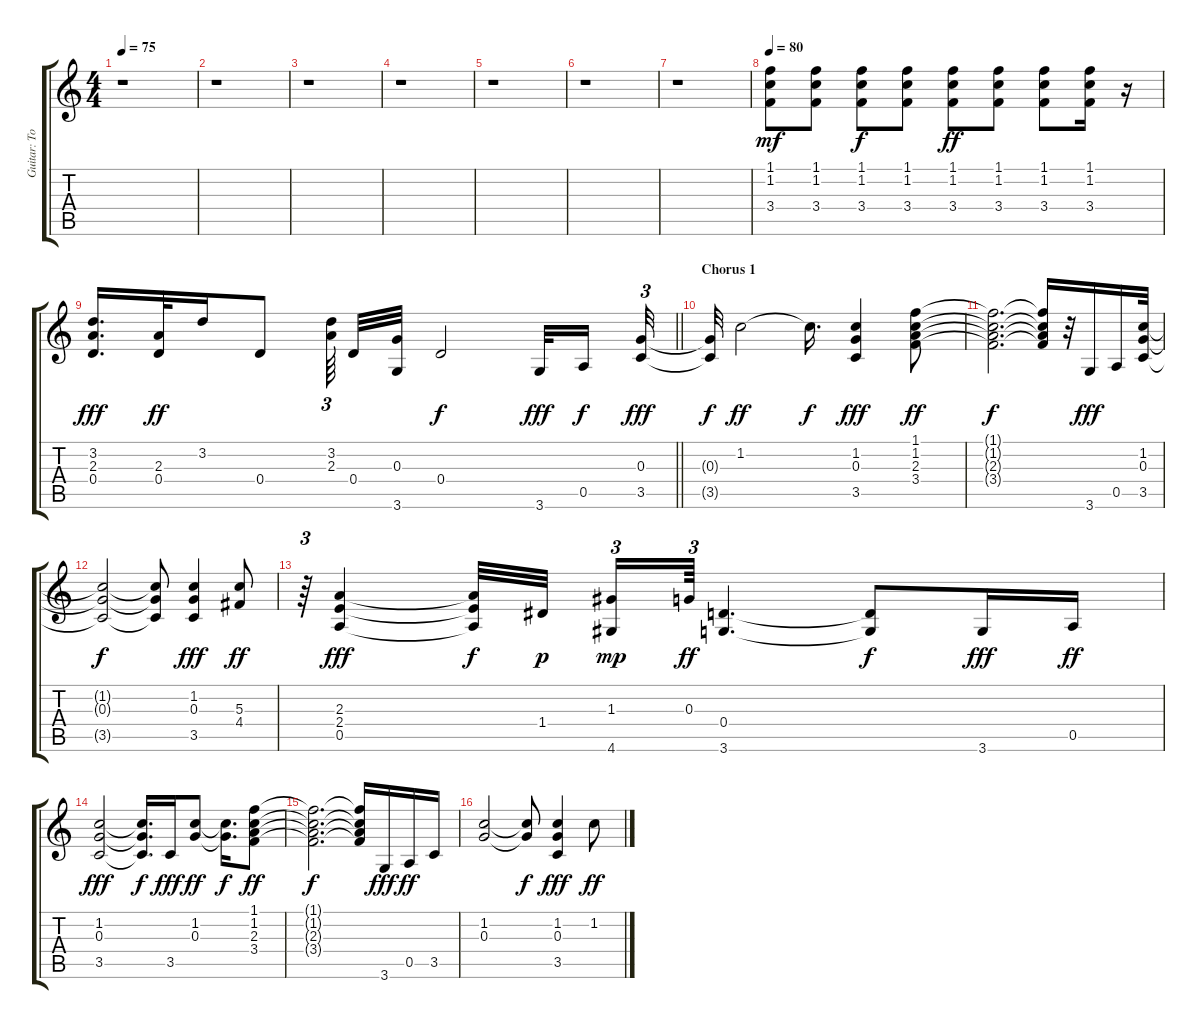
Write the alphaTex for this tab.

\track ("Guitar: Tommy Shaw" "Guitar: To") {instrument overdrivenguitar}
\staff {score tabs}
\tuning (E4 B3 G3 D3 A2 E2) {hide}
\ts (4 4)
\tempo 75
\clef g2
\ks c
r.1{dy mf} |
r.1 |
r.1 |
r.1 |
r.1 |
r.1 |
r.1 |
\tempo 80
(1.1 1.2 3.4).8 (1.1 1.2 3.4).8 (1.1 1.2 3.4).8{dy f} (1.1 1.2 3.4).8 (1.1 1.2 3.4).8{dy ff} (1.1 1.2 3.4).8 (1.1 1.2 3.4).8 (1.1 1.2 3.4).16 r.16 |
\barLineRight lightlight
(3.2 2.3 0.4).16{d dy fff} (2.3 0.4).32{dy ff} 3.2.16 0.4.8 (3.2 2.3).64{tu (3 2) beam splitsecondary} 0.4.32 (0.3 3.6).32 0.4.2{dy f} 3.6.32{dy fff} 0.5.16{dy f beam splitsecondary} (0.3 3.5).32{tu (3 2) dy fff} |
\section ("" "Chorus 1")
(0.3{t} 3.5{t}).32{dy f} 1.2.2{dy ff} 1.2{t}.16{d dy f} (1.2 0.3 3.5).4{dy fff} (1.1 1.2 2.3 3.4).8{dy ff} |
(1.1{t} 1.2{t} 2.3{t} 3.4{t}).2{d dy f} (1.1{t} 1.2{t} 2.3{t} 3.4{t}).16 r.32 3.6.16{dy fff} 0.5.16 (1.2 0.3 3.5).32 |
(1.2{t} 0.3{t} 3.5{t}).2{dy f} (1.2{t} 0.3{t} 3.5{t}).8 (1.2 0.3 3.5).4{dy fff} (5.3 4.4).8{dy ff} |
r.64{tu (3 2)} (2.3 2.4 0.5).4{dy fff} (2.3{t} 2.4{t} 0.5{t}).32{dy f} 1.4.32{dy p beam splitsecondary} (1.3 4.6).16{tu (3 2) dy mp} 0.3.64{tu (3 2) dy ff} (0.4 3.6).4{d} (0.4{t} 3.6{t}).8{dy f} 3.6.16{dy fff} 0.5.16{dy ff} |
(1.2 0.3 3.5).2{dy fff} (1.2{t} 0.3{t} 3.5{t}).16{d dy f} 3.5.16{dy fff} (1.2 0.3).8{dy ff} (1.2{t} 0.3{t}).16{d dy f} (1.1 1.2 2.3 3.4).8{dy ff} |
(1.1{t} 1.2{t} 2.3{t} 3.4{t}).2{d dy f} (1.1{t} 1.2{t} 2.3{t} 3.4{t}).16 3.6.16{dy fff} 0.5.16{dy ff} 3.5.16 |
(1.2 0.3).2 (1.2{t} 0.3{t}).8{dy f} (1.2 0.3 3.5).4{dy fff} 1.2.8{dy ff}
